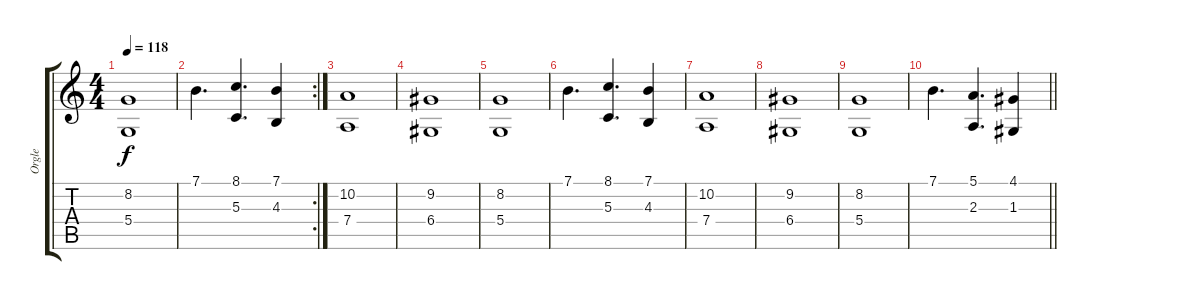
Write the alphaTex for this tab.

\track ("Orgle" "Orgle") {instrument reedorgan}
\staff {score tabs}
\tuning (E4 B3 G3 D3 A2 E2) {hide}
\ts (4 4)
\tempo 118
\clef g2
\ks c
(8.2 5.4).1{dy f} |
\rc 2
7.1.4{d instrument vibraphone} (8.1 5.3).4{d} (7.1 4.3).4 |
(10.2 7.4).1{instrument reedorgan} |
(9.2 6.4).1 |
(8.2 5.4).1 |
7.1.4{d instrument vibraphone} (8.1 5.3).4{d} (7.1 4.3).4 |
(10.2 7.4).1{instrument reedorgan} |
(9.2 6.4).1 |
(8.2 5.4).1 |
\barLineRight lightlight
7.1.4{d instrument vibraphone} (5.1 2.3).4{d} (4.1 1.3).4
